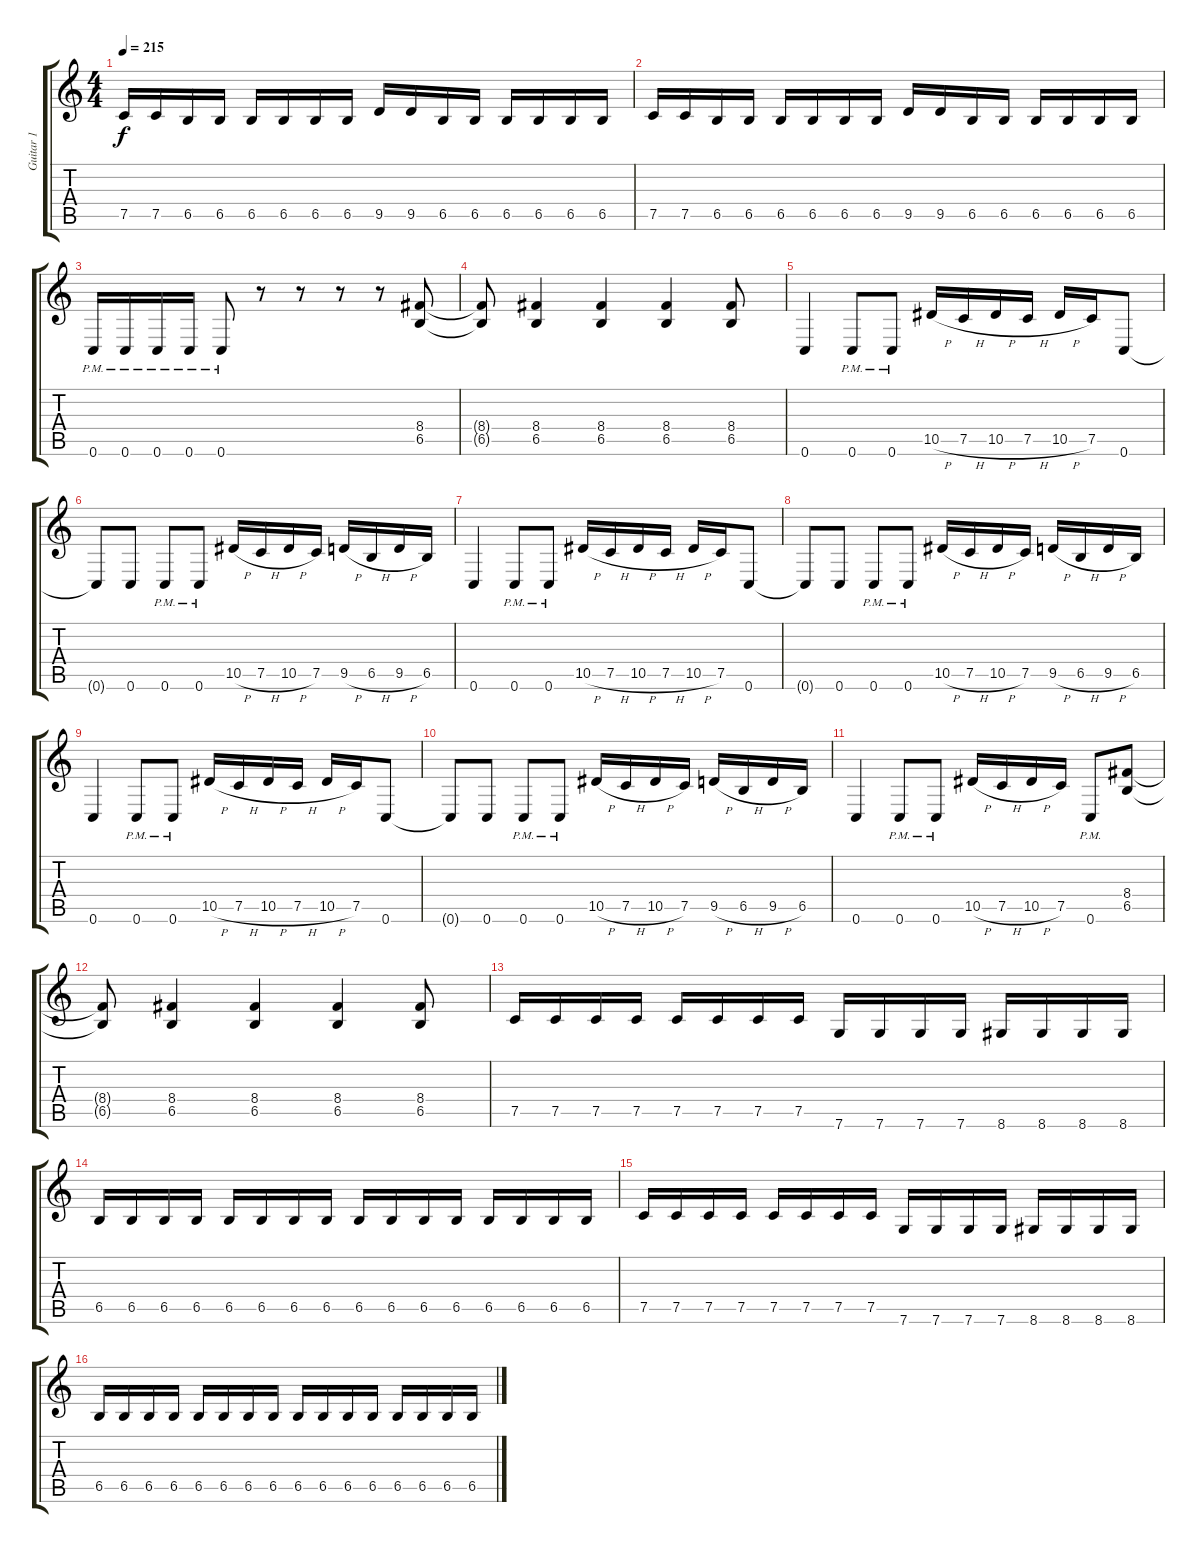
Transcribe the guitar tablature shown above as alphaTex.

\track ("Guitar 1" "Guitar 1") {instrument distortionguitar}
\staff {score tabs}
\tuning (C4 G3 Eb3 Bb2 F2 C2) {hide}
\ts (4 4)
\tempo 215
\clef g2
\ks c
7.5.16{dy f} 7.5.16 6.5.16 6.5.16 6.5.16 6.5.16 6.5.16 6.5.16 9.5.16 9.5.16 6.5.16 6.5.16 6.5.16 6.5.16 6.5.16 6.5.16 |
7.5.16 7.5.16 6.5.16 6.5.16 6.5.16 6.5.16 6.5.16 6.5.16 9.5.16 9.5.16 6.5.16 6.5.16 6.5.16 6.5.16 6.5.16 6.5.16 |
0.6{pm}.16 0.6{pm}.16 0.6{pm}.16 0.6{pm}.16 0.6{pm}.8 r.8 r.8 r.8 r.8 (8.4 6.5).8 |
(8.4{t} 6.5{t}).8 (8.4 6.5).4 (8.4 6.5).4 (8.4 6.5).4 (8.4 6.5).8 |
0.6.4 0.6{pm}.8 0.6{pm}.8 10.5{h}.16 7.5{h}.16 10.5{h}.16 7.5{h}.16 10.5{h}.16 7.5.16 0.6.8 |
0.6{t}.8 0.6.8 0.6{pm}.8 0.6{pm}.8 10.5{h}.16 7.5{h}.16 10.5{h}.16 7.5.16 9.5{h}.16 6.5{h}.16 9.5{h}.16 6.5.16 |
0.6.4 0.6{pm}.8 0.6{pm}.8 10.5{h}.16 7.5{h}.16 10.5{h}.16 7.5{h}.16 10.5{h}.16 7.5.16 0.6.8 |
0.6{t}.8 0.6.8 0.6{pm}.8 0.6{pm}.8 10.5{h}.16 7.5{h}.16 10.5{h}.16 7.5.16 9.5{h}.16 6.5{h}.16 9.5{h}.16 6.5.16 |
0.6.4 0.6{pm}.8 0.6{pm}.8 10.5{h}.16 7.5{h}.16 10.5{h}.16 7.5{h}.16 10.5{h}.16 7.5.16 0.6.8 |
0.6{t}.8 0.6.8 0.6{pm}.8 0.6{pm}.8 10.5{h}.16 7.5{h}.16 10.5{h}.16 7.5.16 9.5{h}.16 6.5{h}.16 9.5{h}.16 6.5.16 |
0.6.4 0.6{pm}.8 0.6{pm}.8 10.5{h}.16 7.5{h}.16 10.5{h}.16 7.5.16 0.6{pm}.8 (8.4 6.5).8 |
(8.4{t} 6.5{t}).8 (8.4 6.5).4 (8.4 6.5).4 (8.4 6.5).4 (8.4 6.5).8 |
7.5.16 7.5.16 7.5.16 7.5.16 7.5.16 7.5.16 7.5.16 7.5.16 7.6.16 7.6.16 7.6.16 7.6.16 8.6.16 8.6.16 8.6.16 8.6.16 |
6.5.16 6.5.16 6.5.16 6.5.16 6.5.16 6.5.16 6.5.16 6.5.16 6.5.16 6.5.16 6.5.16 6.5.16 6.5.16 6.5.16 6.5.16 6.5.16 |
7.5.16 7.5.16 7.5.16 7.5.16 7.5.16 7.5.16 7.5.16 7.5.16 7.6.16 7.6.16 7.6.16 7.6.16 8.6.16 8.6.16 8.6.16 8.6.16 |
6.5.16 6.5.16 6.5.16 6.5.16 6.5.16 6.5.16 6.5.16 6.5.16 6.5.16 6.5.16 6.5.16 6.5.16 6.5.16 6.5.16 6.5.16 6.5.16
